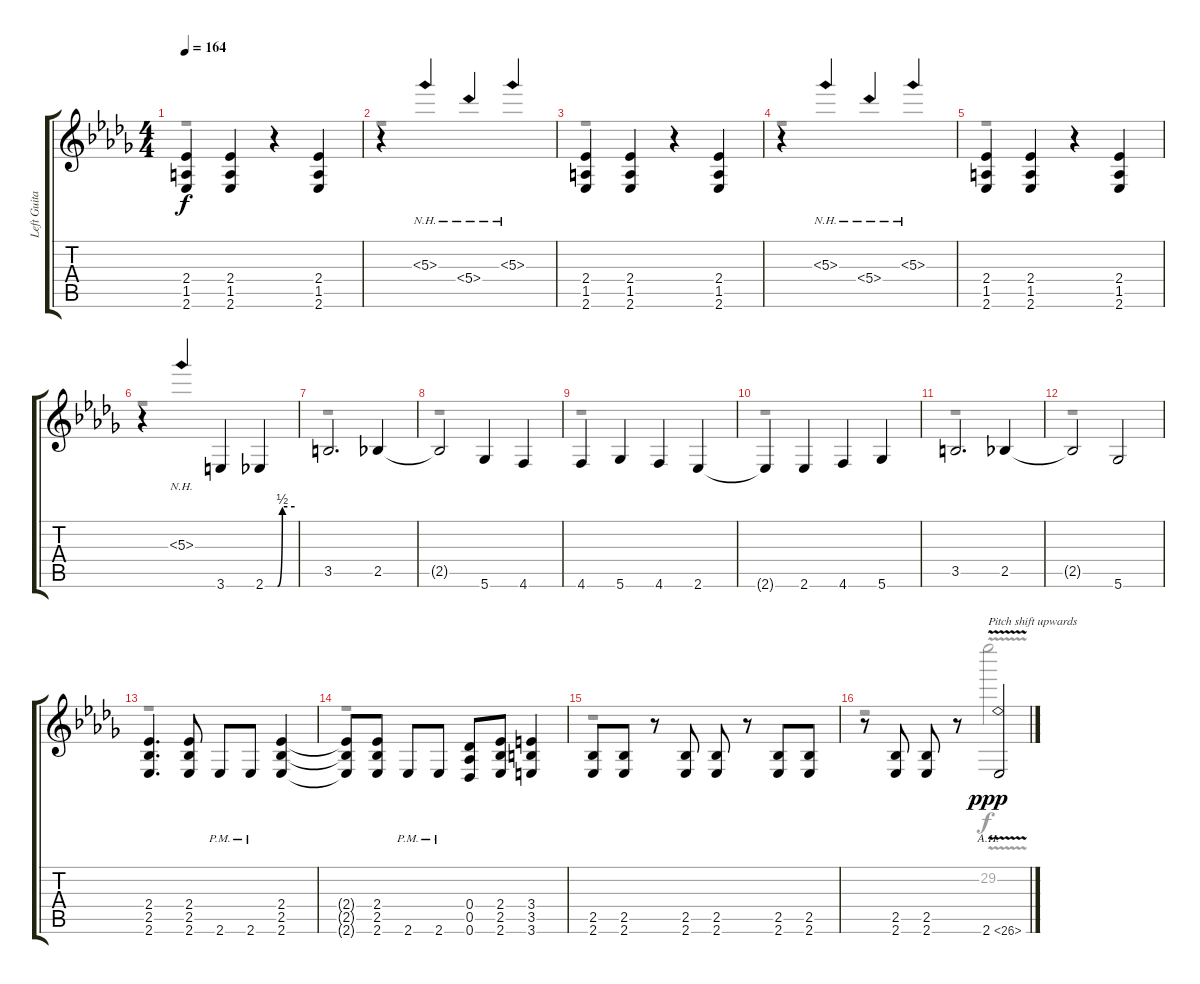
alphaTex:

\track ("Left Guitar" "Left Guita") {instrument distortionguitar}
\staff {score tabs}
\tuning (Eb4 Bb3 Gb3 Db3 Ab2 Db2) {hide}
\voice
\ts (4 4)
\tempo 164
\clef g2
\ks db
(2.4 1.5 2.6).4{dy f} (2.4 1.5 2.6).4 r.4 (2.4 1.5 2.6).4 |
r.4 5.3{nh}.4 5.4{nh}.4 5.3{nh}.4 |
(2.4 1.5 2.6).4 (2.4 1.5 2.6).4 r.4 (2.4 1.5 2.6).4 |
r.4 5.3{nh}.4 5.4{nh}.4 5.3{nh}.4 |
(2.4 1.5 2.6).4 (2.4 1.5 2.6).4 r.4 (2.4 1.5 2.6).4 |
r.4 5.3{nh}.4 3.6.4 2.6{be (custom 0 0 25 0 35 2 60 2)}.4 |
3.5.2{d balance 4} 2.5.4 |
2.5{t}.2 5.6.4 4.6.4 |
4.6.4 5.6.4 4.6.4 2.6.4 |
2.6{t}.4 2.6.4 4.6.4 5.6.4 |
3.5.2{d} 2.5.4 |
2.5{t}.2 5.6.2 |
(2.4 2.5 2.6).4{d balance 0} (2.4 2.5 2.6).8 2.6{pm}.8 2.6{pm}.8 (2.4 2.5 2.6).4 |
(2.4{t} 2.5{t} 2.6{t}).8 (2.4 2.5 2.6).8 2.6{pm}.8 2.6{pm}.8 (0.4 0.5 0.6).8 (2.4 2.5 2.6).8 (3.4 3.5 3.6).4 |
(2.5 2.6).8 (2.5 2.6).8 r.8 (2.5 2.6).8 (2.5 2.6).8 r.8 (2.5 2.6).8 (2.5 2.6).8 |
r.8 (2.5 2.6).8 (2.5 2.6).8 r.8 2.6{ah 24 v}.2{txt "Pitch shift upwards" dy ppp}
\voice
\clef g2
\ottava regular
\simile none
\ks db
r.1{dy f} |
r.1 |
r.1 |
r.1 |
r.1 |
r.1 |
r.1 |
r.1 |
r.1 |
r.1 |
r.1 |
r.1 |
r.1 |
r.1 |
r.1 |
r.2 29.2{v}.2
